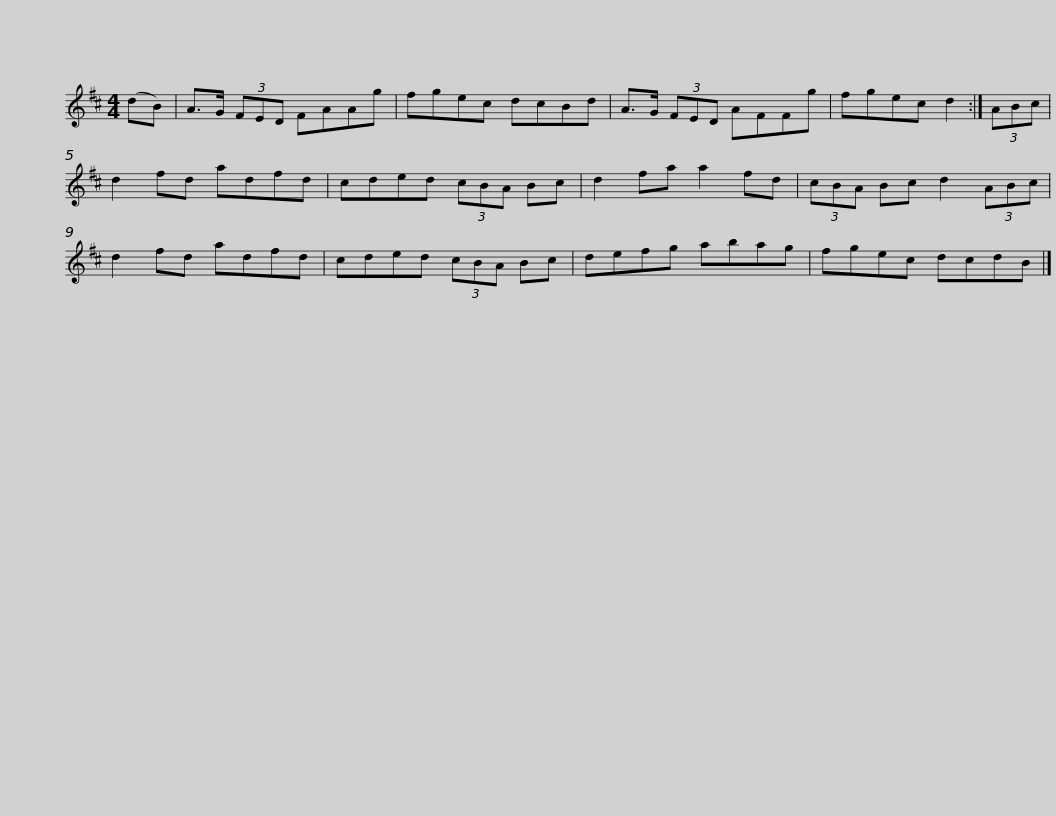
X:1
L:1/8
M:4/4
I:linebreak $
K:D
V:1 treble
V:1
 (dB) | A>G (3FED FAAg | fgec dcBd | A>G (3FED AFFg | fgec d2 :| %5
 (3ABc | d2 fd adfd |$ cded (3cBA Bc | d2 fa a2 fd | (3cBA Bc d2 (3ABc | %10
 d2 fd adfd | cded (3cBA Bc |$ defg abag | fgec dcdB |] %14
